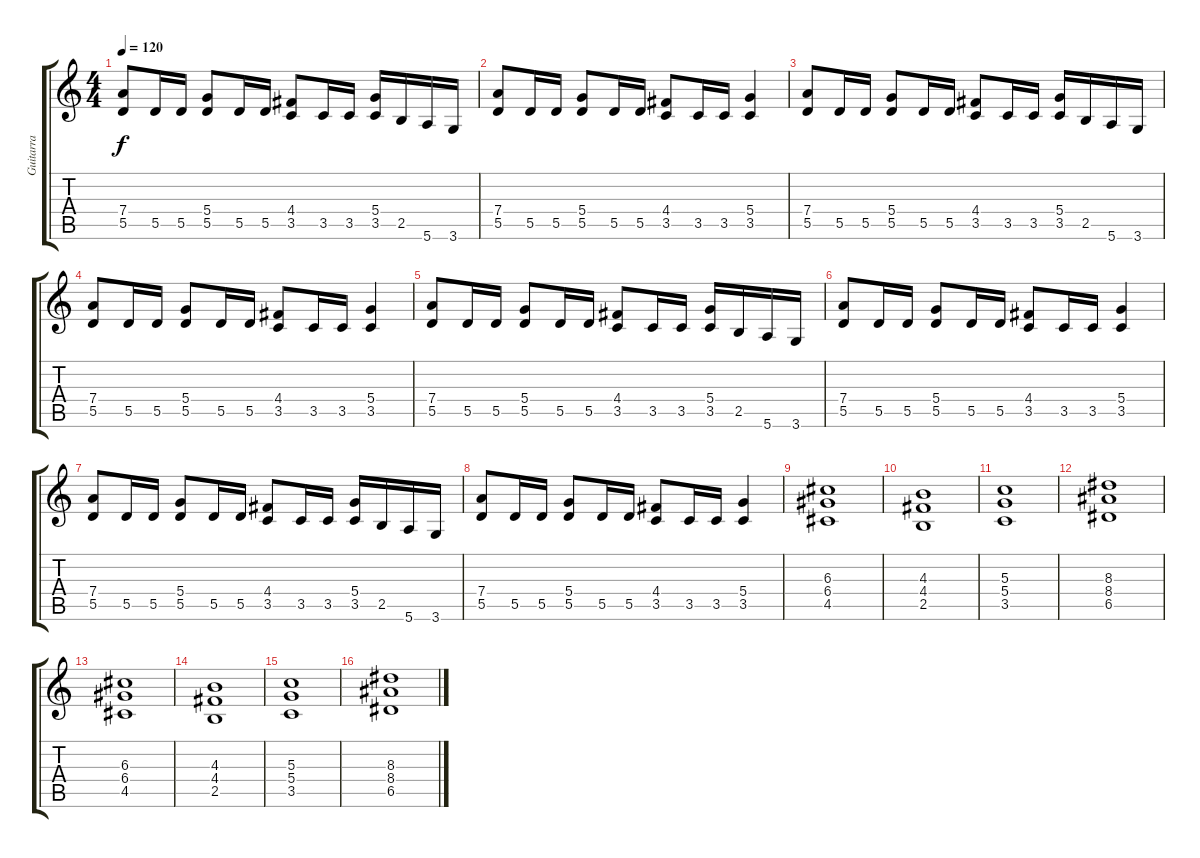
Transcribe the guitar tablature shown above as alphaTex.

\track ("Guitarra" "Guitarra") {instrument distortionguitar}
\staff {score tabs}
\tuning (E4 B3 G3 D3 A2 E2) {hide}
\ts (4 4)
\tempo 120
\clef g2
\ks c
(7.4 5.5).8{dy f instrument distortionguitar} 5.5.16 5.5.16 (5.4 5.5).8 5.5.16 5.5.16 (4.4 3.5).8 3.5.16 3.5.16 (5.4 3.5).16 2.5.16 5.6.16 3.6.16 |
(7.4 5.5).8 5.5.16 5.5.16 (5.4 5.5).8 5.5.16 5.5.16 (4.4 3.5).8 3.5.16 3.5.16 (5.4 3.5).4 |
(7.4 5.5).8 5.5.16 5.5.16 (5.4 5.5).8 5.5.16 5.5.16 (4.4 3.5).8 3.5.16 3.5.16 (5.4 3.5).16 2.5.16 5.6.16 3.6.16 |
(7.4 5.5).8 5.5.16 5.5.16 (5.4 5.5).8 5.5.16 5.5.16 (4.4 3.5).8 3.5.16 3.5.16 (5.4 3.5).4 |
(7.4 5.5).8 5.5.16 5.5.16 (5.4 5.5).8 5.5.16 5.5.16 (4.4 3.5).8 3.5.16 3.5.16 (5.4 3.5).16 2.5.16 5.6.16 3.6.16 |
(7.4 5.5).8 5.5.16 5.5.16 (5.4 5.5).8 5.5.16 5.5.16 (4.4 3.5).8 3.5.16 3.5.16 (5.4 3.5).4 |
(7.4 5.5).8 5.5.16 5.5.16 (5.4 5.5).8 5.5.16 5.5.16 (4.4 3.5).8 3.5.16 3.5.16 (5.4 3.5).16 2.5.16 5.6.16 3.6.16 |
(7.4 5.5).8 5.5.16 5.5.16 (5.4 5.5).8 5.5.16 5.5.16 (4.4 3.5).8 3.5.16 3.5.16 (5.4 3.5).4 |
(6.3 6.4 4.5).1 |
(4.3 4.4 2.5).1 |
(5.3 5.4 3.5).1 |
(8.3 8.4 6.5).1 |
(6.3 6.4 4.5).1 |
(4.3 4.4 2.5).1 |
(5.3 5.4 3.5).1 |
(8.3 8.4 6.5).1
